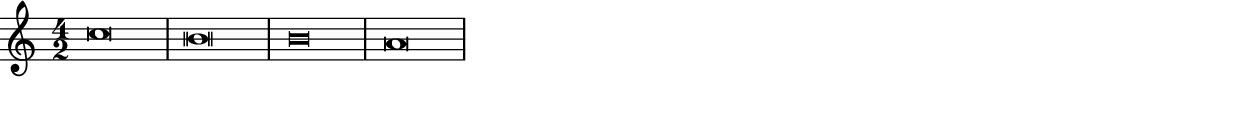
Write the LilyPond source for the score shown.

%% Generated by lilypond-book
%% Options: [exampleindent=10.16\mm,indent=0\mm,line-width=160\mm]
\include "lilypond-book-preamble.ly"


% ****************************************************************
% Start cut-&-pastable-section
% ****************************************************************

#(ly:set-option 'eps-box-padding 3.000000)



\paper {
  indent = 0\mm
  line-width = 160\mm
  % offset the left padding, also add 1mm as lilypond creates cropped
  % images with a little space on the right
  line-width = #(- line-width (* mm  3.000000) (* mm 1))
}

\layout {
  
}




% ****************************************************************
% ly snippet:
% ****************************************************************
\sourcefilename "snippets/alternative-breve-notes.ly"
\sourcefileline 0
%% DO NOT EDIT this file manually; it was automatically
%% generated from the LilyPond Snippet Repository
%% (http://lsr.di.unimi.it).
%%
%% Make any changes in the LSR itself, or in
%% `Documentation/snippets/new/`, then run
%% `scripts/auxiliar/makelsr.pl`.
%%
%% This file is in the public domain.

\version "2.23.13"

\header {
%% Translation of GIT committish: a8a85e19654e46d725563e6deba44083ef137a2c
  texidocja = "
二全音符の表示を、符頭の左右に線が 1 本あるバロック式の表示から、@c
2 本あるものに変更することができます。
"
  doctitleja = "二全音符を変更する"

%% Translation of GIT committish: 2f3474d9af596d677ed5b7ce720ae4d0954a6b51
  texidocit = "
Le note brevi sono disponibili anche con due linee verticali su ciascun
lato della testa invece di una sola e in stile barocco.

"
  doctitleit = "Note brevi alternative"

%% Translation of GIT committish: a3fd5364fc4f247579da0ed2bfea887ab37285c6
  texidocfr = "
Voici comment obtenir une brève -- aussi appelée note carée --
flanquée de deux barres verticales, au lieu d'une comme habituellement.
"

  doctitlefr = "Brève alternative, avec deux barres verticales"

%% Translation of GIT committish: 8ffecf6be17c6ec2ff87cf31873121a8cce29b09
  texidoces = "
Las figuras de breve también están disponibles con dos líneas
verticales a los lados de la cabeza en lugar de una sola línea y la
forma en estilo barroco.

"
  doctitlees = "Formas alternativas de la figura breve"

%% Translation of GIT committish: 8ffecf6be17c6ec2ff87cf31873121a8cce29b09
  texidocca = "
Les figures de breu també estan disponibles amb dues línies
verticals a les vores del cap en lloc d'una sola línia i la
forma en estil barroc.

"
  doctitleca = "Formes alternatives de la figura breu"

  lsrtags = "expressive-marks, rhythms"

  texidoc = "
Breve notes are also available with two vertical lines on each side of
the notehead instead of one line and in baroque style.
"

  doctitle = "Alternative breve notes"
} % begin verbatim


\relative c'' {
  \time 4/2
  c\breve |
  \override Staff.NoteHead.style = #'altdefault
  b\breve
  \override Staff.NoteHead.style = #'baroque
  b\breve
  \revert Staff.NoteHead.style
  a\breve
}



% ****************************************************************
% end ly snippet
% ****************************************************************
